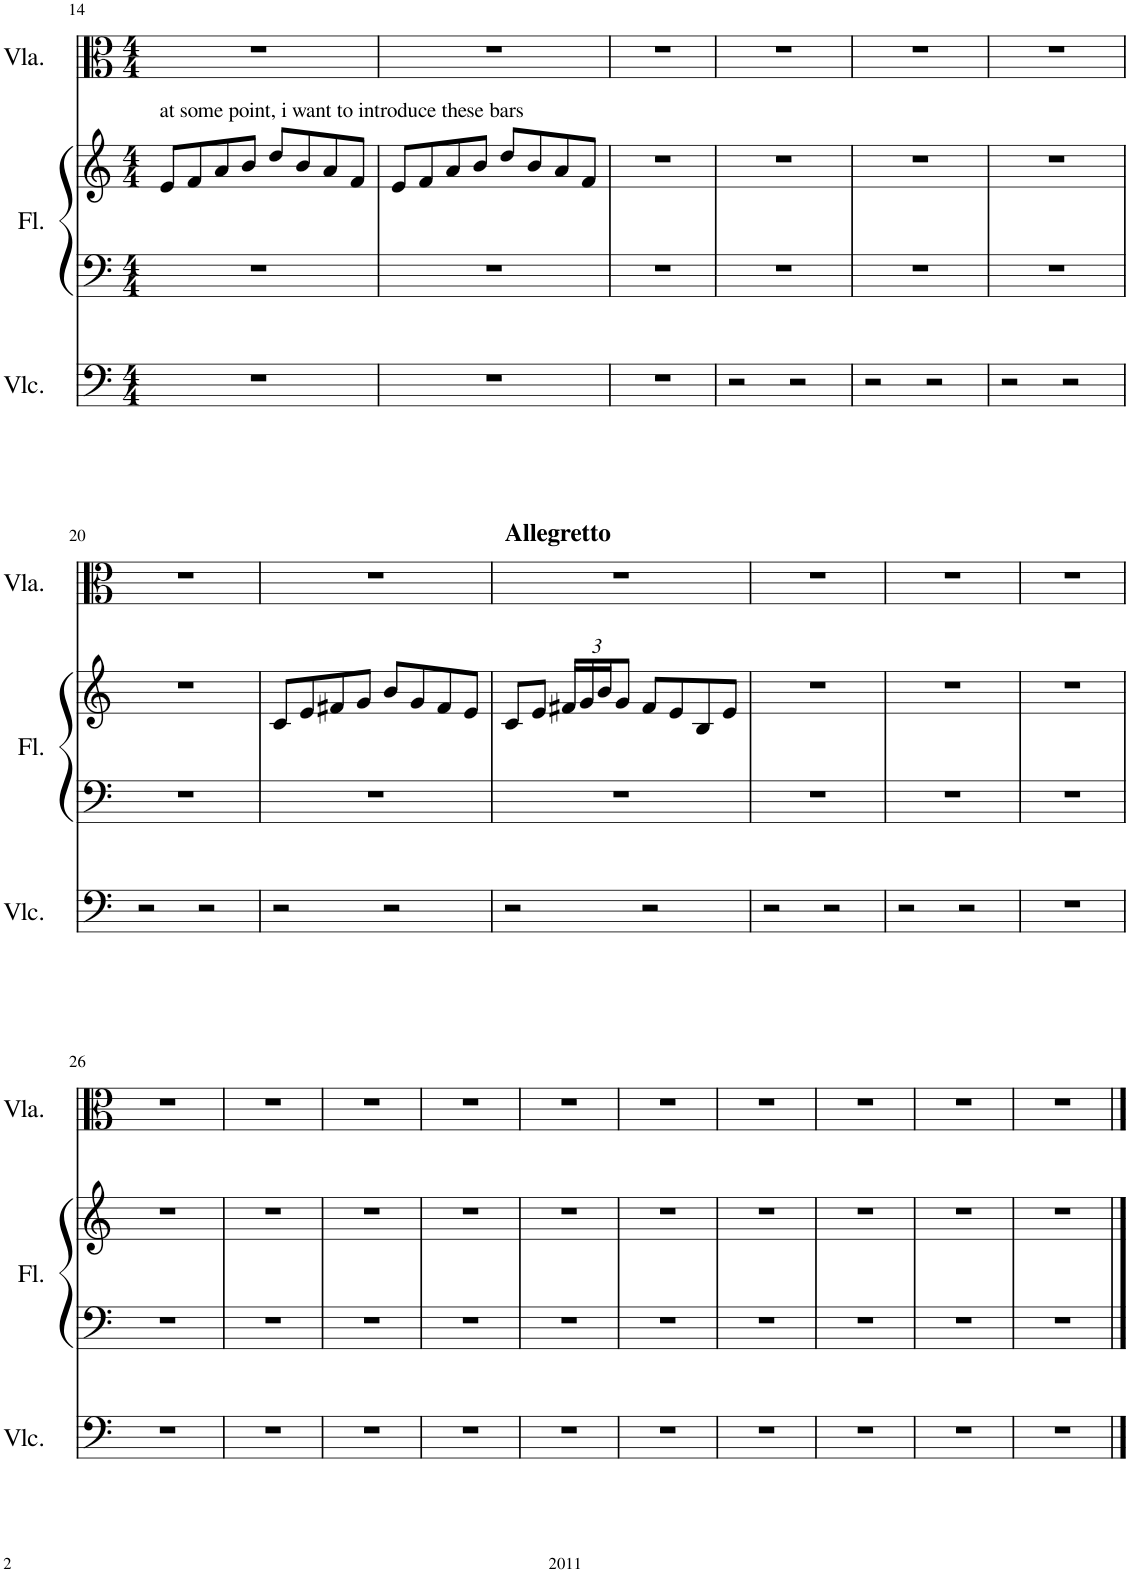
**kern	**kern	**kern	**kern
*part3	*part2	*part2	*part1
*staff4	*staff3	*staff2	*staff1
*I"Violoncello	*I"Flute	*	*I"Viola
*I'Vlc.	*I'Fl.	*	*I'Vla.
!!LO:PB:g=z
*clefF4	*clefF4	*clefG2	*clefC3
*k[]	*k[]	*k[]	*k[]
*M4/4	*M4/4	*M4/4	*M4/4
=14	=14	=14	=14
!	!	!LO:TX:a:t=at some point, i want to introduce these bars	!
1r	1r	8e/L	1r
.	.	8f/	.
.	.	8a/	.
.	.	8b/J	.
.	.	8dd/L	.
.	.	8b/	.
.	.	8a/	.
.	.	8f/J	.
=15	=15	=15	=15
1r	1r	8e/L	1r
.	.	8f/	.
.	.	8a/	.
.	.	8b/J	.
.	.	8dd/L	.
.	.	8b/	.
.	.	8a/	.
.	.	8f/J	.
=16	=16	=16	=16
1r	1r	1r	1r
=17	=17	=17	=17
2r	1r	1r	1r
2r	.	.	.
=18	=18	=18	=18
2r	1r	1r	1r
2r	.	.	.
=19	=19	=19	=19
2r	1r	1r	1r
2r	.	.	.
!!LO:LB:g=z
=20	=20	=20	=20
2r	1r	1r	1r
2r	.	.	.
=21	=21	=21	=21
2r	1r	8c/L	1r
.	.	8e/	.
.	.	8f#X/	.
.	.	8g/J	.
2r	.	8b/L	.
.	.	8g/	.
.	.	8f#/	.
.	.	8e/J	.
=22	=22	=22	=22
!	!	!	!LO:TX:a:B:t=Allegretto
2r	1r	8c/L	1r
.	.	8e/J	.
*	*	*Xbrackettup	*
.	.	24f#X/LL	.
.	.	24g/	.
.	.	24b/J	.
.	.	8g/J	.
2r	.	8f#/L	.
.	.	8e/	.
.	.	8B/	.
.	.	8e/J	.
=23	=23	=23	=23
2r	1r	1r	1r
2r	.	.	.
=24	=24	=24	=24
2r	1r	1r	1r
2r	.	.	.
=25	=25	=25	=25
1r	1r	1r	1r
!!LO:LB:g=z
=26	=26	=26	=26
1r	1r	1r	1r
=27	=27	=27	=27
1r	1r	1r	1r
=28	=28	=28	=28
1r	1r	1r	1r
=29	=29	=29	=29
1r	1r	1r	1r
=30	=30	=30	=30
1r	1r	1r	1r
=31	=31	=31	=31
1r	1r	1r	1r
=32	=32	=32	=32
1r	1r	1r	1r
=33	=33	=33	=33
1r	1r	1r	1r
=34	=34	=34	=34
1r	1r	1r	1r
=35	=35	=35	=35
1r	1r	1r	1r
==	==	==	==
*-	*-	*-	*-
